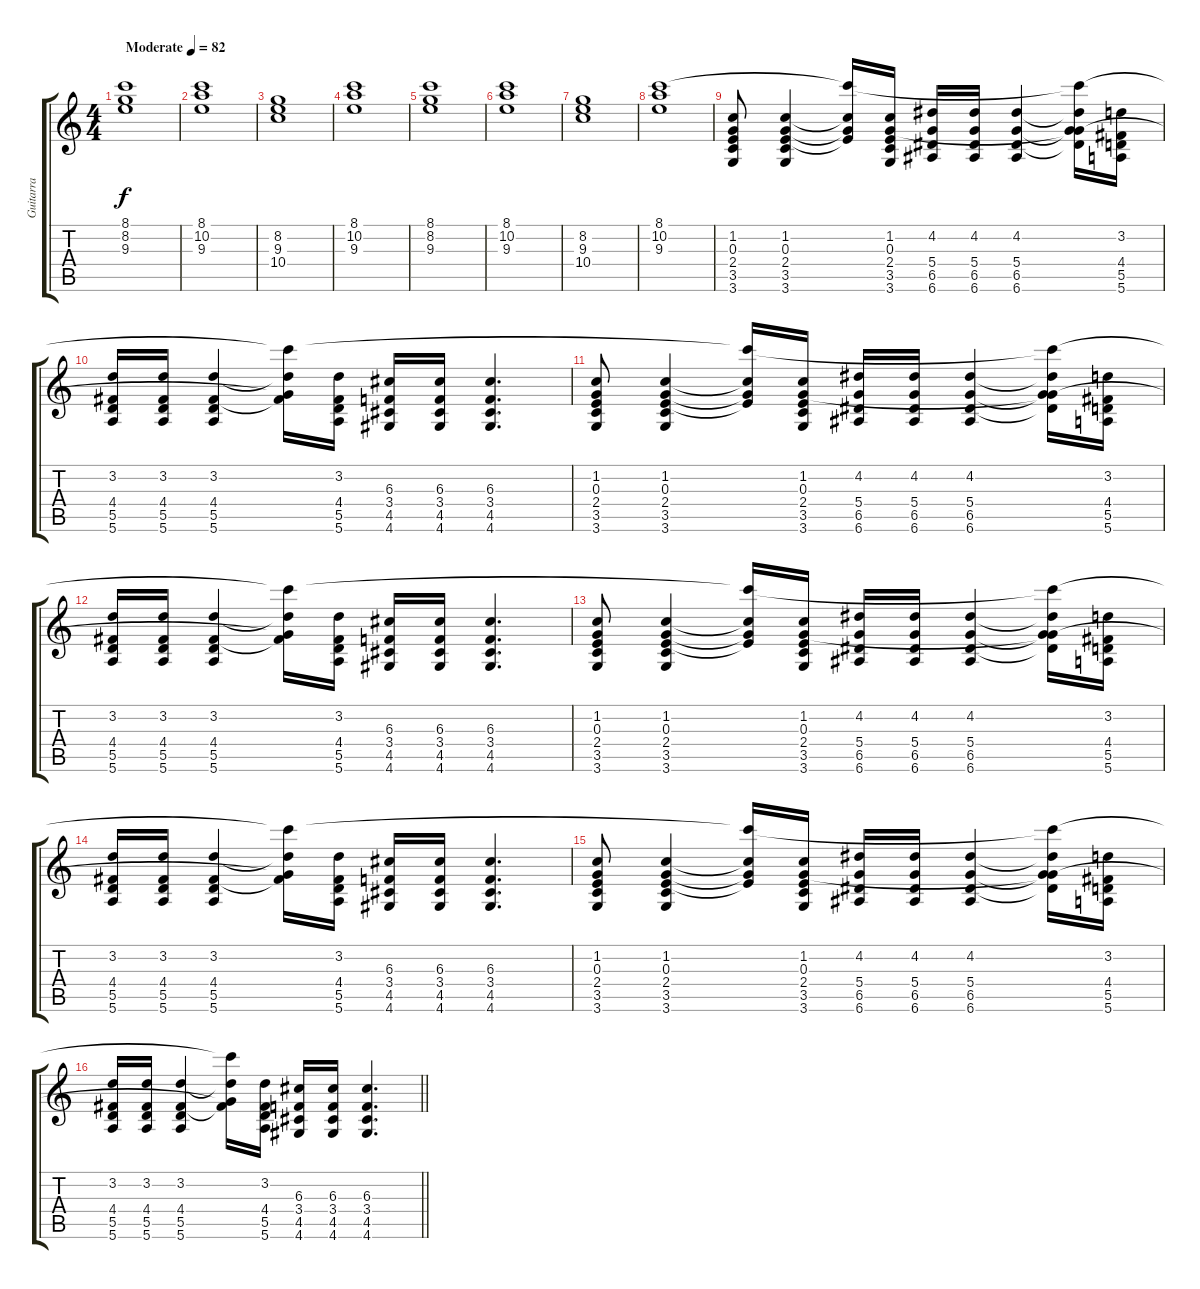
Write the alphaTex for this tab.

\track ("Guitarra" "Guitarra") {instrument electricguitarjazz}
\staff {score tabs}
\tuning (E4 B3 G3 D3 A2 E2) {hide}
\ts (4 4)
\tempo (82 "Moderate")
\clef g2
\ks c
(8.1 8.2 9.3).1{dy f instrument electricguitarjazz} |
(8.1 10.2 9.3).1 |
(8.2 9.3 10.4).1 |
(8.1 10.2 9.3).1 |
(8.1 8.2 9.3).1 |
(8.1 10.2 9.3).1 |
(8.2 9.3 10.4).1 |
(8.1 10.2 9.3).1 |
(1.2 0.3 2.4 3.5 3.6).8 (1.2 0.3 2.4 3.5 3.6).4 (8.1{t} 1.2{t} 0.3{t} 2.4{t}).16 (1.2 0.3 2.4 3.5 3.6).16 (4.2 5.4 6.5 6.6).16 (4.2 5.4 6.5 6.6).16 (4.2 5.4 6.5 6.6).4 (8.1{t} 4.2{t} 0.3{t} 5.4{t} 6.5{t}).16 (3.2 4.4 5.5 5.6).16 |
(3.2 4.4 5.5 5.6).16 (3.2 4.4 5.5 5.6).16 (3.2 4.4 5.5 5.6).4 (8.1{t} 3.2{t} 0.3{t} 4.4{t}).16 (3.2 4.4 5.5 5.6).16 (6.3 3.4 4.5 4.6).16 (6.3 3.4 4.5 4.6).16 (6.3 3.4 4.5 4.6).4{d} |
(1.2 0.3 2.4 3.5 3.6).8 (1.2 0.3 2.4 3.5 3.6).4 (8.1{t} 1.2{t} 0.3{t} 2.4{t}).16 (1.2 0.3 2.4 3.5 3.6).16 (4.2 5.4 6.5 6.6).16 (4.2 5.4 6.5 6.6).16 (4.2 5.4 6.5 6.6).4 (8.1{t} 4.2{t} 0.3{t} 5.4{t} 6.5{t}).16 (3.2 4.4 5.5 5.6).16 |
(3.2 4.4 5.5 5.6).16 (3.2 4.4 5.5 5.6).16 (3.2 4.4 5.5 5.6).4 (8.1{t} 3.2{t} 0.3{t} 4.4{t}).16 (3.2 4.4 5.5 5.6).16 (6.3 3.4 4.5 4.6).16 (6.3 3.4 4.5 4.6).16 (6.3 3.4 4.5 4.6).4{d} |
(1.2 0.3 2.4 3.5 3.6).8 (1.2 0.3 2.4 3.5 3.6).4 (8.1{t} 1.2{t} 0.3{t} 2.4{t}).16 (1.2 0.3 2.4 3.5 3.6).16 (4.2 5.4 6.5 6.6).16 (4.2 5.4 6.5 6.6).16 (4.2 5.4 6.5 6.6).4 (8.1{t} 4.2{t} 0.3{t} 5.4{t} 6.5{t}).16 (3.2 4.4 5.5 5.6).16 |
(3.2 4.4 5.5 5.6).16 (3.2 4.4 5.5 5.6).16 (3.2 4.4 5.5 5.6).4 (8.1{t} 3.2{t} 0.3{t} 4.4{t}).16 (3.2 4.4 5.5 5.6).16 (6.3 3.4 4.5 4.6).16 (6.3 3.4 4.5 4.6).16 (6.3 3.4 4.5 4.6).4{d} |
(1.2 0.3 2.4 3.5 3.6).8 (1.2 0.3 2.4 3.5 3.6).4 (8.1{t} 1.2{t} 0.3{t} 2.4{t}).16 (1.2 0.3 2.4 3.5 3.6).16 (4.2 5.4 6.5 6.6).16 (4.2 5.4 6.5 6.6).16 (4.2 5.4 6.5 6.6).4 (8.1{t} 4.2{t} 0.3{t} 5.4{t} 6.5{t}).16 (3.2 4.4 5.5 5.6).16 |
\barLineRight lightlight
(3.2 4.4 5.5 5.6).16 (3.2 4.4 5.5 5.6).16 (3.2 4.4 5.5 5.6).4 (8.1{t} 3.2{t} 0.3{t} 4.4{t}).16 (3.2 4.4 5.5 5.6).16 (6.3 3.4 4.5 4.6).16 (6.3 3.4 4.5 4.6).16 (6.3 3.4 4.5 4.6).4{d}
